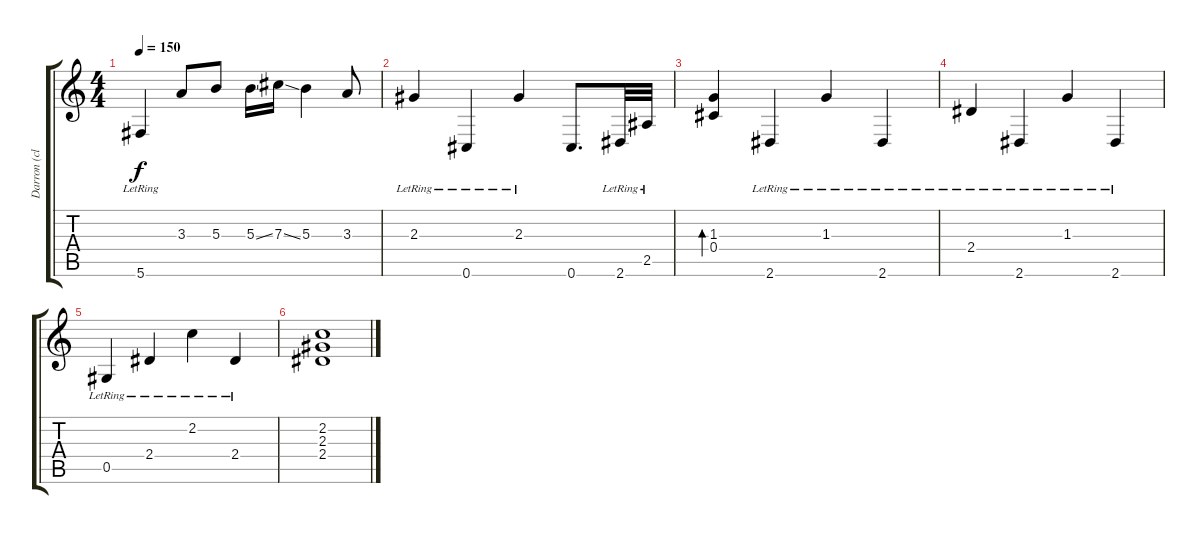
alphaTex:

\track ("Darron (clean sort of)" "Darron (cl") {instrument electricguitarjazz}
\staff {score tabs}
\tuning (Eb4 Bb3 Gb3 Db3 Ab2 Db2) {hide}
\ts (4 4)
\tempo 150
\clef g2
\ks c
5.6{lr}.4{dy f} 3.3.8 5.3.8 5.3{ss}.16 7.3{ss}.16 5.3.4 3.3.8 |
2.3{lr}.4 0.6{lr}.4 2.3{lr}.4 0.6.8{d} 2.6{lr}.32 2.5{lr}.32 |
(1.3 0.4).4{bd 120} 2.6{lr}.4 1.3{lr}.4 2.6{lr}.4 |
2.4{lr}.4 2.6{lr}.4 1.3{lr}.4 2.6{lr}.4 |
0.5{lr}.4 2.4{lr}.4 2.2{lr}.4 2.4{lr}.4 |
(2.2 2.3 2.4).1
